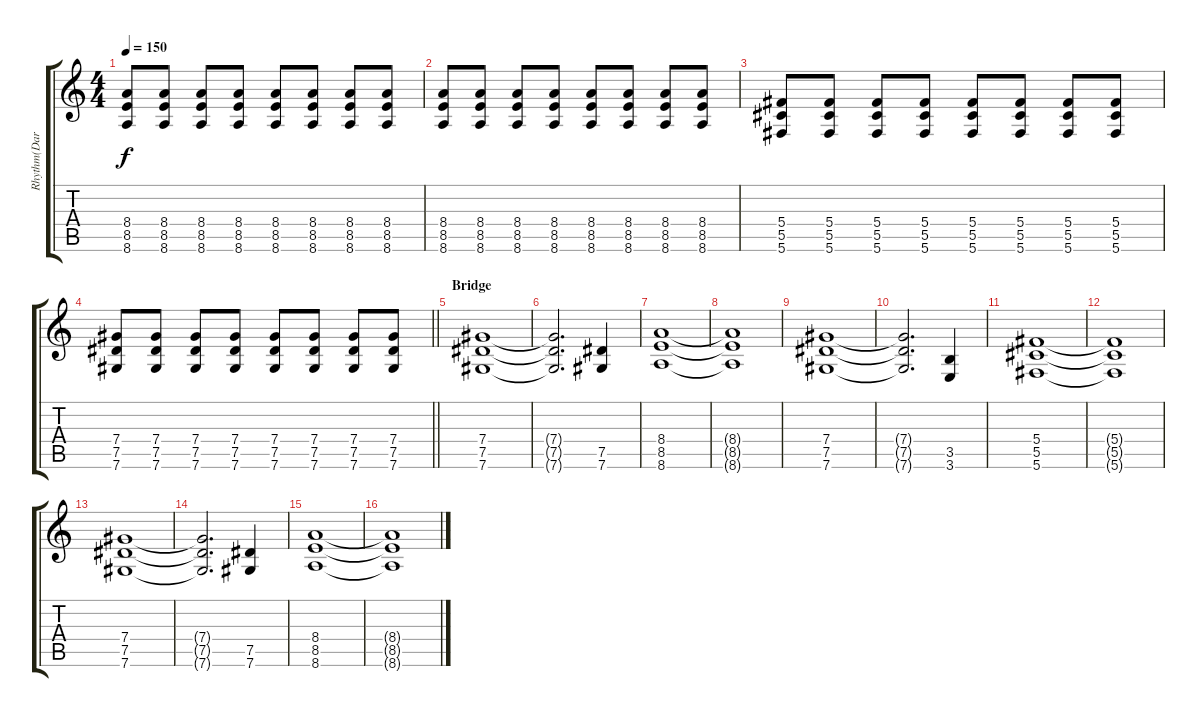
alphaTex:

\track ("Rhythm(Darran)" "Rhythm(Dar") {instrument distortionguitar}
\staff {score tabs}
\tuning (Eb4 Bb3 Gb3 Db3 Ab2 Db2) {hide}
\ts (4 4)
\tempo 150
\clef g2
\ks c
(8.4 8.5 8.6).8{dy f} (8.4 8.5 8.6).8 (8.4 8.5 8.6).8 (8.4 8.5 8.6).8 (8.4 8.5 8.6).8 (8.4 8.5 8.6).8 (8.4 8.5 8.6).8 (8.4 8.5 8.6).8 |
(8.4 8.5 8.6).8 (8.4 8.5 8.6).8 (8.4 8.5 8.6).8 (8.4 8.5 8.6).8 (8.4 8.5 8.6).8 (8.4 8.5 8.6).8 (8.4 8.5 8.6).8 (8.4 8.5 8.6).8 |
(5.4 5.5 5.6).8 (5.4 5.5 5.6).8 (5.4 5.5 5.6).8 (5.4 5.5 5.6).8 (5.4 5.5 5.6).8 (5.4 5.5 5.6).8 (5.4 5.5 5.6).8 (5.4 5.5 5.6).8 |
\barLineRight lightlight
(7.4 7.5 7.6).8 (7.4 7.5 7.6).8 (7.4 7.5 7.6).8 (7.4 7.5 7.6).8 (7.4 7.5 7.6).8 (7.4 7.5 7.6).8 (7.4 7.5 7.6).8 (7.4 7.5 7.6).8 |
\section ("" "Bridge")
(7.4 7.5 7.6).1 |
(7.4{t} 7.5{t} 7.6{t}).2{d} (7.5 7.6).4 |
(8.4 8.5 8.6).1 |
(8.4{t} 8.5{t} 8.6{t}).1 |
(7.4 7.5 7.6).1 |
(7.4{t} 7.5{t} 7.6{t}).2{d} (3.5 3.6).4 |
(5.4 5.5 5.6).1 |
(5.4{t} 5.5{t} 5.6{t}).1 |
(7.4 7.5 7.6).1 |
(7.4{t} 7.5{t} 7.6{t}).2{d} (7.5 7.6).4 |
(8.4 8.5 8.6).1 |
(8.4{t} 8.5{t} 8.6{t}).1
